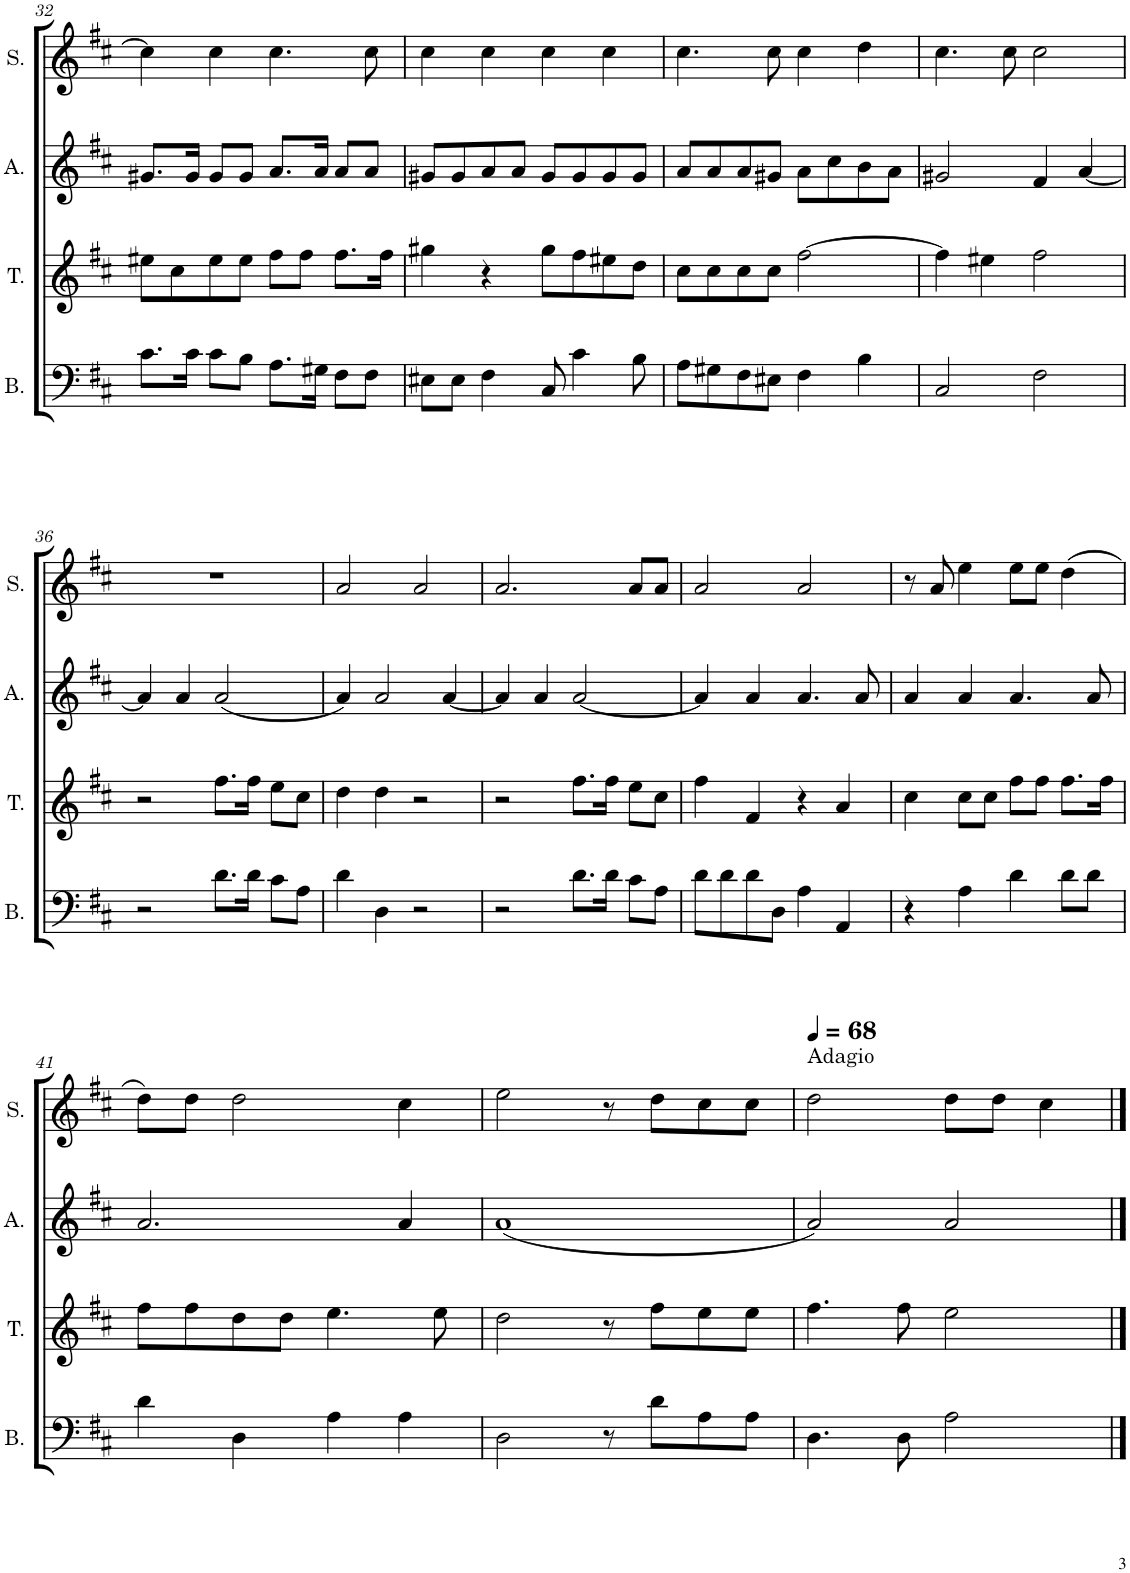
**kern	**kern	**kern	**kern
*part4	*part3	*part2	*part1
*staff4	*staff3	*staff2	*staff1
*I"Basse	*I"Ténor	*I"Alto	*I"Soprano
*I'B.	*I'T.	*I'A.	*I'S.
!!LO:PB:g=z
*clefF4	*clefG2	*clefG2	*clefG2
*k[f#c#]	*k[f#c#]	*k[f#c#]	*k[f#c#]
*M4/4	*M4/4	*M4/4	*M4/4
*met(c)	*met(c)	*met(c)	*met(c)
=32	=32	=32	=32
8.c#\L	8ee#X\L	8.g#X/L	4cc#\]
.	8cc#\	.	.
16c#\Jk	.	16g#/Jk	.
8c#\L	8ee#\	8g#/L	4cc#\
8B\J	8ee#\J	8g#/J	.
8.A\L	8ff#\L	8.a/L	4.cc#\
.	8ff#\J	.	.
16G#X\Jk	.	16a/Jk	.
8F#\L	8.ff#\L	8a/L	.
8F#\J	.	8a/J	8cc#\
.	16ff#\Jk	.	.
=33	=33	=33	=33
8E#X\L	4gg#X\	8g#X/L	4cc#\
8E#\J	.	8g#/	.
4F#\	4r	8a/	4cc#\
.	.	8a/J	.
8C#/	8gg#\L	8g#/L	4cc#\
4c#\	8ff#\	8g#/	.
.	8ee#X\	8g#/	4cc#\
8B\	8dd\J	8g#/J	.
=34	=34	=34	=34
8A\L	8cc#\L	8a/L	4.cc#\
8G#X\	8cc#\	8a/	.
8F#\	8cc#\	8a/	.
8E#X\J	8cc#\J	8g#X/J	8cc#\
4F#\	[2ff#\	8a\L	4cc#\
.	.	8cc#\	.
4B\	.	8b\	4dd\
.	.	8a\J	.
=35	=35	=35	=35
2C#/	4ff#\]	2g#X/	4.cc#\
.	4ee#X\	.	.
.	.	.	8cc#\
2F#\	2ff#\	4f#/	2cc#\
.	.	[4a/	.
!!LO:LB:g=z
=36	=36	=36	=36
2r	2r	4a/]	1r
.	.	4a/	.
8.d\L	8.ff#\L	(2a/	.
16d\Jk	16ff#\Jk	.	.
8c#\L	8ee\L	.	.
8A\J	8cc#\J	.	.
=37	=37	=37	=37
4d\	4dd\	4a/)	2a/
4D\	4dd\	2a/	.
2r	2r	.	2a/
.	.	[4a/	.
=38	=38	=38	=38
2r	2r	4a/]	2.a/
.	.	4a/	.
8.d\L	8.ff#\L	[2a/	.
16d\Jk	16ff#\Jk	.	.
8c#\L	8ee\L	.	8a/L
8A\J	8cc#\J	.	8a/J
=39	=39	=39	=39
8d\L	4ff#\	4a/]	2a/
8d\	.	.	.
8d\	4f#/	4a/	.
8D\J	.	.	.
4A\	4r	4.a/	2a/
4AA/	4a/	.	.
.	.	8a/	.
=40	=40	=40	=40
4r	4cc#\	4a/	8r
.	.	.	8a/
4A\	8cc#\L	4a/	4ee\
.	8cc#\J	.	.
4d\	8ff#\L	4.a/	8ee\L
.	8ff#\J	.	8ee\J
8d\L	8.ff#\L	.	(4dd\
8d\J	.	8a/	.
.	16ff#\Jk	.	.
!!LO:LB:g=z
=41	=41	=41	=41
4d\	8ff#\L	2.a/	8dd\L)
.	8ff#\	.	8dd\J
4D\	8dd\	.	2dd\
.	8dd\J	.	.
4A\	4.ee\	.	.
4A\	.	4a/	4cc#\
.	8ee\	.	.
=42	=42	=42	=42
2D\	2dd\	(1a	2ee\
8r	8r	.	8r
8d\L	8ff#\L	.	8dd\L
8A\	8ee\	.	8cc#\
8A\J	8ee\J	.	8cc#\J
=43	=43	=43	=43
*	*	*	*MM68
!	!	!	!LO:TX:a:t=Adagio
4.D\	4.ff#\	2a/)	2dd\
8D\	8ff#\	.	.
2A\	2ee\	2a/	8dd\L
.	.	.	8dd\J
.	.	.	4cc#\
==	==	==	==
*-	*-	*-	*-
